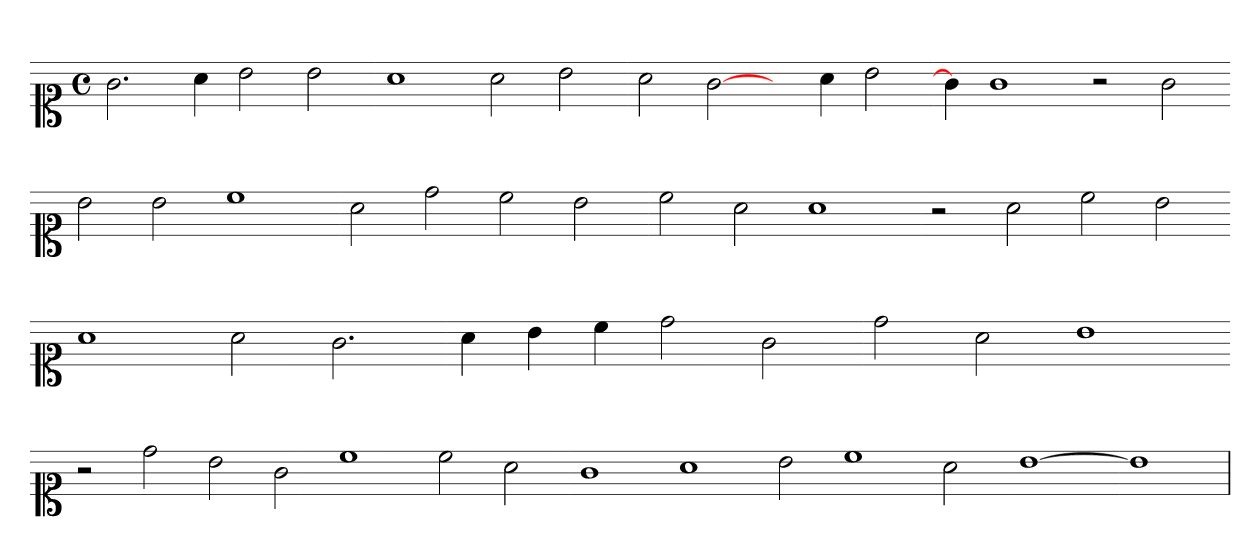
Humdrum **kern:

**kern
*part1
*staff1
*clefC1
*k[]
*M4/4
*met(c)
=
2.g
4a
2b
2b
=-
1a
2a
2b
=-
2a
[2g
4ryy
4a
2b
=-
4g]
1g
2r
2g
=-
2b
2b
1cc
=-
2a
2dd
2cc
2b
=-
2cc
2a
1a
=-
2r
2a
2cc
2b
=-
1a
2a
2.g
4a
4b
4cc
2dd
2g
=-
2dd
2a
1b
=-
2r
2dd
2b
2g
1cc
2cc
2a
=-
1g
1a
2b
1cc
2a
=-
[1b
=1-
1b]
=
*-
